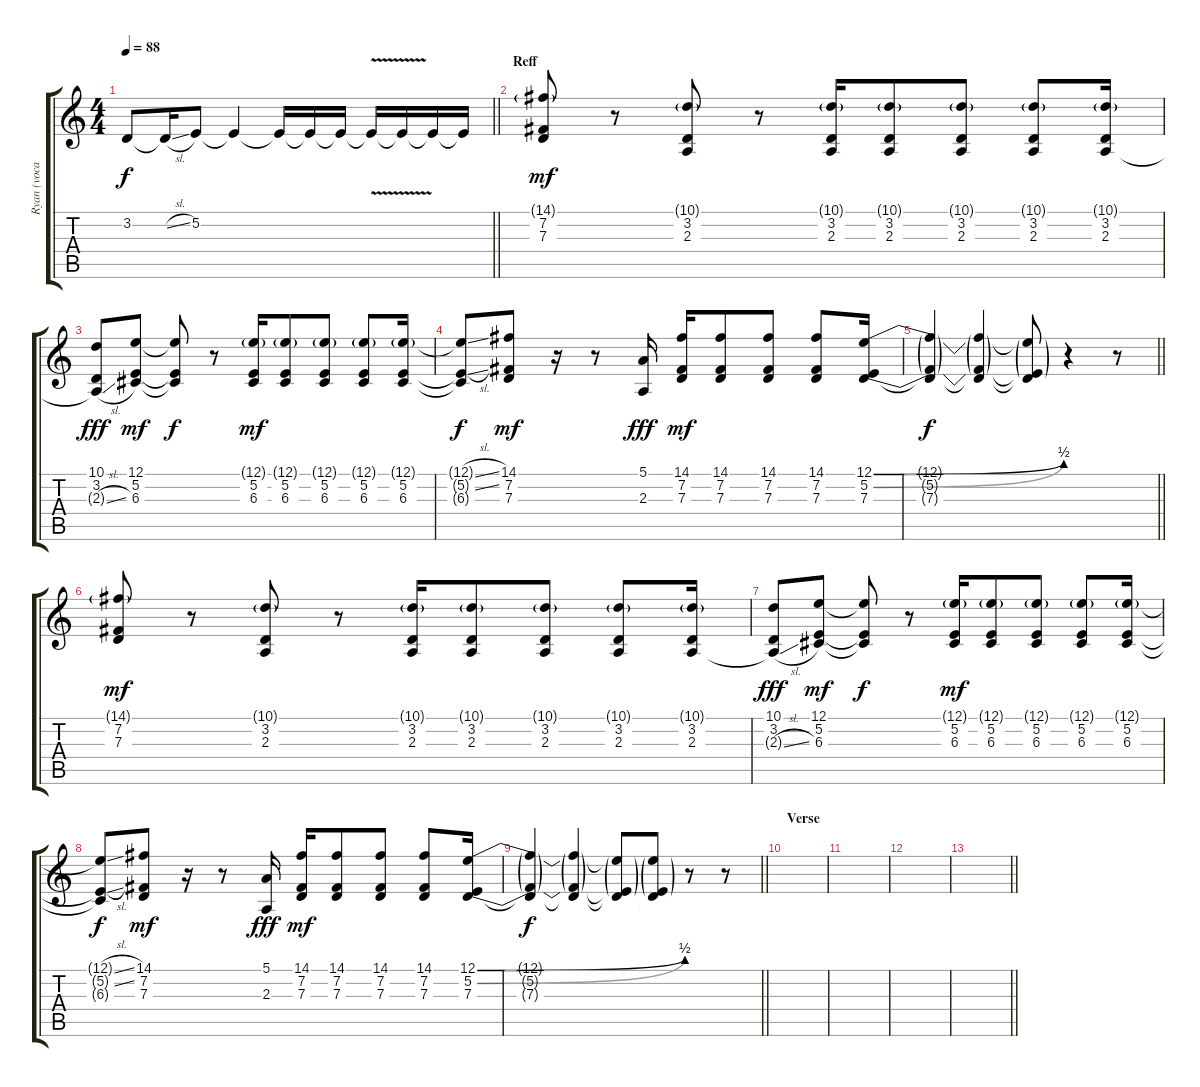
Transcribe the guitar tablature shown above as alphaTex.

\track ("Ryan (vocal)" "Ryan (voca") {instrument sopranosax}
\staff {score tabs}
\tuning (E4 B3 G3 D3 A2 E2) {hide}
\ts (4 4)
\tempo 88
\clef g2
\barLineRight lightlight
\ks c
3.2{t}.8{dy f} 3.2{sl t}.16 5.2.8 5.2{t}.4 5.2{t}.16 5.2{t}.16 5.2{t}.16 5.2{v t}.16 5.2{t}.16 5.2{t}.16 5.2{t}.16 |
\section ("" "Reff")
(14.1{g} 7.2 7.3).8{dy mf} r.8 (10.1{g} 3.2 2.3).8 r.8 (10.1{g} 3.2 2.3).16 (10.1{g} 3.2 2.3).8 (10.1{g} 3.2 2.3).8 (10.1{g} 3.2 2.3).8 (10.1{g} 3.2 2.3).16 |
(10.1 3.2 2.3{sl t}).8{dy fff} (12.1 5.2 6.3).8{dy mf} (12.1{t} 5.2{t} 6.3{t}).8{dy f} r.8 (12.1{g} 5.2 6.3).16{dy mf} (12.1{g} 5.2 6.3).8 (12.1{g} 5.2 6.3).8 (12.1{g} 5.2 6.3).8 (12.1{g} 5.2 6.3).16 |
(12.1{sl t} 5.2{sl t} 6.3{t}).8{dy f} (14.1 7.2 7.3).8{dy mf} r.16 r.8 (5.1 2.3).16{dy fff} (14.1 7.2 7.3).16{dy mf} (14.1 7.2 7.3).8 (14.1 7.2 7.3).8 (14.1 7.2 7.3).8 (12.1{be (bend 0 0 60 2)} 5.2{be (bend 0 0 60 2)} 7.3).16 |
\barLineRight lightlight
(12.1{t} 5.2{t} 7.3{t}).4{dy f} (12.1{t} 5.2{t} 7.3{t}).4 (12.1{t} 5.2{t} 7.3{t}).8 r.4 r.8 |
(14.1{g} 7.2 7.3).8{dy mf} r.8 (10.1{g} 3.2 2.3).8 r.8 (10.1{g} 3.2 2.3).16 (10.1{g} 3.2 2.3).8 (10.1{g} 3.2 2.3).8 (10.1{g} 3.2 2.3).8 (10.1{g} 3.2 2.3).16 |
(10.1 3.2 2.3{sl t}).8{dy fff} (12.1 5.2 6.3).8{dy mf} (12.1{t} 5.2{t} 6.3{t}).8{dy f} r.8 (12.1{g} 5.2 6.3).16{dy mf} (12.1{g} 5.2 6.3).8 (12.1{g} 5.2 6.3).8 (12.1{g} 5.2 6.3).8 (12.1{g} 5.2 6.3).16 |
(12.1{sl t} 5.2{sl t} 6.3{t}).8{dy f} (14.1 7.2 7.3).8{dy mf} r.16 r.8 (5.1 2.3).16{dy fff} (14.1 7.2 7.3).16{dy mf} (14.1 7.2 7.3).8 (14.1 7.2 7.3).8 (14.1 7.2 7.3).8 (12.1{be (bend 0 0 60 2)} 5.2{be (bend 0 0 60 2)} 7.3).16 |
\barLineRight lightlight
(12.1{t} 5.2{t} 7.3{t}).4{dy f} (12.1{t} 5.2{t} 7.3{t}).4 (12.1{t} 5.2{t} 7.3{t}).8 (12.1{t} 5.2{t} 7.3{t}).8 r.8 r.8 |
\section ("" "Verse")
|
|
|
\barLineRight lightlight
